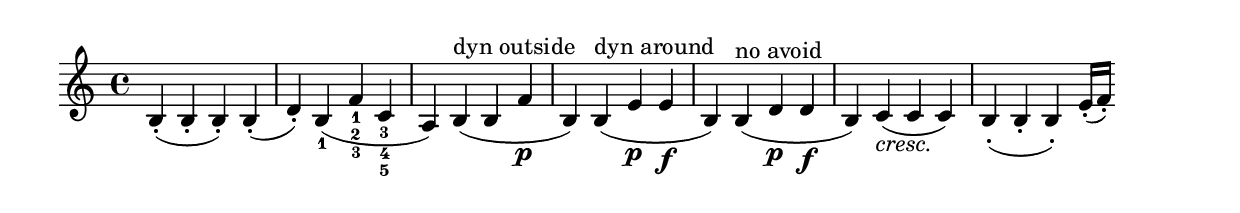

\header {

  texidoc = "A slur avoids collisions with scripts.  Articulations
    go inside the slur, dynamic markings go outside the slur.
    Fingerings and texts are placed either inside or outside.

    For different configurations, the defaults can be changed, and
    scripts can be moved manually."
}

\version "2.6.0"
\layout {
  indent = 0\mm
  raggedright = ##t
}
\relative
{
  b4-.( b-. b-.)
  b(-.  d-.)

  b_1( f'_1_2_3 c_3_4_5 a)

  \override DynamicLineSpanner #'avoid-slur = #'outside
  b(^"dyn outside" b f'\p b,)
  
  %% Do not force dynamics outside slur, only avoid collisions.
  \override DynamicLineSpanner #'avoid-slur = #'around
  b(^"dyn around" e\p e\f b)
  
  %% Do not avoid collisions.
  \override DynamicLineSpanner #'avoid-slur = #'()
  b(^"no avoid" d\p d\f b)
  
  c_\markup { \italic {"cresc."}}( c c)
  \once \override Script #'padding = #1.2
  b-.( b-.
  \once \override Script #'padding = #1.2
  b-.)
  e='16[-.( f-.)]
}
